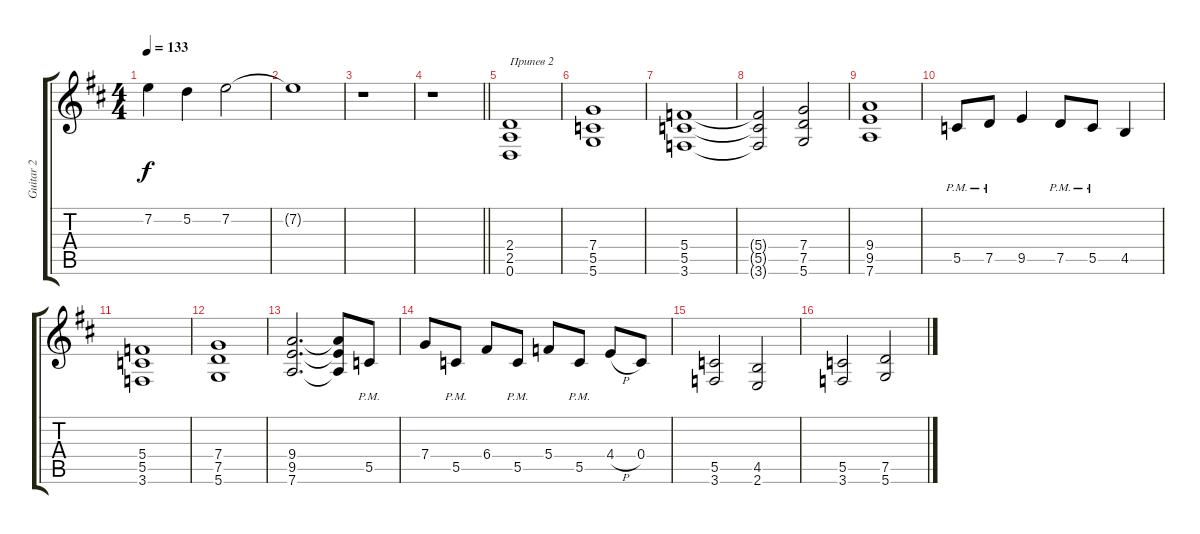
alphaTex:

\track ("Guitar 2" "Guitar 2") {instrument overdrivenguitar}
\staff {score tabs}
\tuning (D4 A3 F3 C3 G2 D2) {hide}
\ts (4 4)
\tempo 133
\clef g2
\ks bminor
7.2.4{dy f} 5.2.4 7.2.2 |
7.2{t}.1 |
r.1 |
\barLineRight lightlight
r.1 |
(2.4 2.5 0.6).1{txt "Припев 2"} |
(7.4 5.5 5.6).1 |
(5.4 5.5 3.6).1 |
(5.4{t} 5.5{t} 3.6{t}).2 (7.4 7.5 5.6).2 |
(9.4 9.5 7.6).1 |
5.5{pm}.8 7.5{pm}.8 9.5.4 7.5{pm}.8 5.5{pm}.8 4.5.4 |
(5.4 5.5 3.6).1 |
(7.4 7.5 5.6).1 |
(9.4 9.5 7.6).2{d} (9.4{t} 9.5{t} 7.6{t}).8 5.5{pm}.8 |
7.4.8 5.5{pm}.8 6.4.8 5.5{pm}.8 5.4.8 5.5{pm}.8 4.4{h}.8 0.4.8 |
(5.5 3.6).2 (4.5 2.6).2 |
(5.5 3.6).2 (7.5 5.6).2
